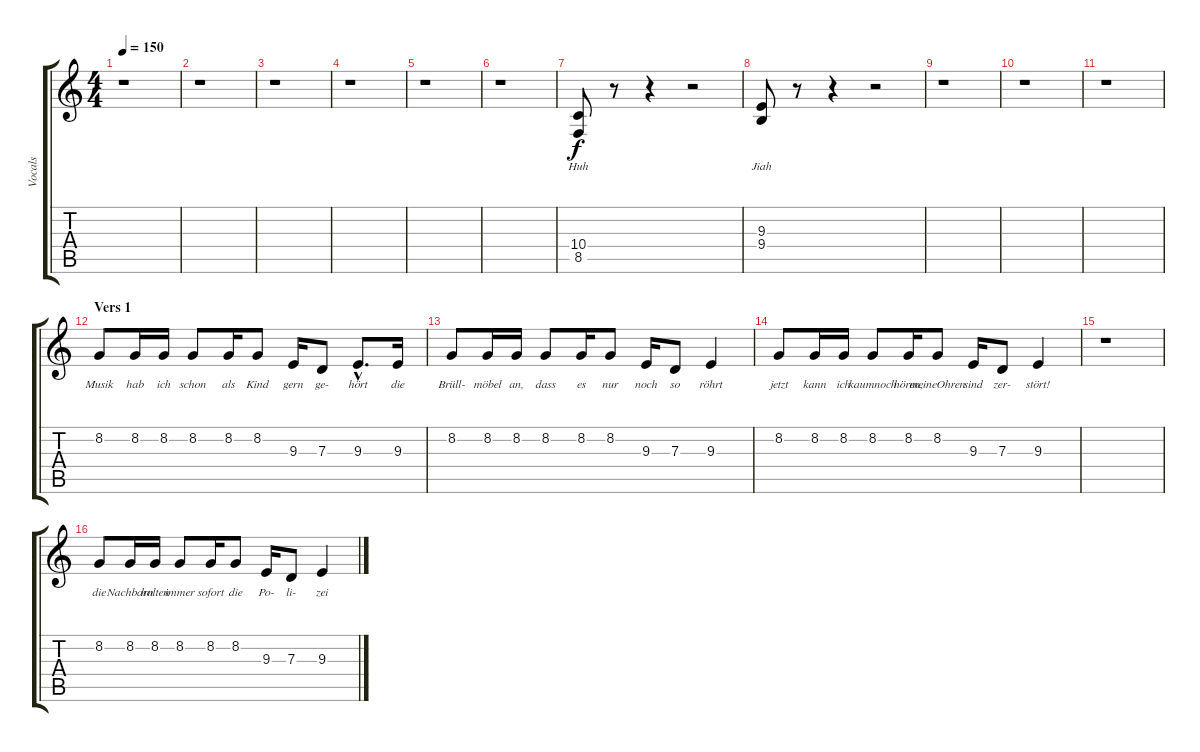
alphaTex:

\track ("Vocals" "Vocals") {instrument oboe}
\staff {score tabs}
\tuning (E4 B3 G3 D3 A2 E2) {hide}
\ts (4 4)
\tempo 150
\clef g2
\ks c
r.1{dy f instrument oboe} |
r.1 |
r.1 |
r.1 |
r.1 |
r.1 |
(10.4 8.5).8{lyrics (0 "Huh") lyrics (1 "") lyrics (2 "") lyrics (3 "") lyrics (4 "")} r.8 r.4 r.2 |
(9.3 9.4).8{lyrics (0 "Jiah") lyrics (1 "") lyrics (2 "") lyrics (3 "") lyrics (4 "")} r.8 r.4 r.2 |
r.1 |
r.1 |
r.1 |
\section ("" "Vers 1")
8.2.8{lyrics (0 "Musik") lyrics (1 "") lyrics (2 "") lyrics (3 "") lyrics (4 "")} 8.2.16{lyrics (0 "hab") lyrics (1 "") lyrics (2 "") lyrics (3 "") lyrics (4 "")} 8.2.16{lyrics (0 "ich") lyrics (1 "") lyrics (2 "") lyrics (3 "") lyrics (4 "")} 8.2.8{lyrics (0 "schon") lyrics (1 "") lyrics (2 "") lyrics (3 "") lyrics (4 "")} 8.2.16{lyrics (0 "als") lyrics (1 "") lyrics (2 "") lyrics (3 "") lyrics (4 "")} 8.2.8{lyrics (0 "Kind") lyrics (1 "") lyrics (2 "") lyrics (3 "") lyrics (4 "")} 9.3.16{lyrics (0 "gern") lyrics (1 "") lyrics (2 "") lyrics (3 "") lyrics (4 "")} 7.3.8{lyrics (0 "ge-") lyrics (1 "") lyrics (2 "") lyrics (3 "") lyrics (4 "")} 9.3{hac}.8{d lyrics (0 "hört") lyrics (1 "") lyrics (2 "") lyrics (3 "") lyrics (4 "")} 9.3.16{lyrics (0 "die") lyrics (1 "") lyrics (2 "") lyrics (3 "") lyrics (4 "")} |
8.2.8{lyrics (0 "Brüll-") lyrics (1 "") lyrics (2 "") lyrics (3 "") lyrics (4 "")} 8.2.16{lyrics (0 "möbel") lyrics (1 "") lyrics (2 "") lyrics (3 "") lyrics (4 "")} 8.2.16{lyrics (0 "an,") lyrics (1 "") lyrics (2 "") lyrics (3 "") lyrics (4 "")} 8.2.8{lyrics (0 "dass") lyrics (1 "") lyrics (2 "") lyrics (3 "") lyrics (4 "")} 8.2.16{lyrics (0 "es") lyrics (1 "") lyrics (2 "") lyrics (3 "") lyrics (4 "")} 8.2.8{lyrics (0 "nur") lyrics (1 "") lyrics (2 "") lyrics (3 "") lyrics (4 "")} 9.3.16{lyrics (0 "noch") lyrics (1 "") lyrics (2 "") lyrics (3 "") lyrics (4 "")} 7.3.8{lyrics (0 "so") lyrics (1 "") lyrics (2 "") lyrics (3 "") lyrics (4 "")} 9.3.4{lyrics (0 "röhrt") lyrics (1 "") lyrics (2 "") lyrics (3 "") lyrics (4 "")} |
8.2.8{lyrics (0 "jetzt") lyrics (1 "") lyrics (2 "") lyrics (3 "") lyrics (4 "")} 8.2.16{lyrics (0 "kann") lyrics (1 "") lyrics (2 "") lyrics (3 "") lyrics (4 "")} 8.2.16{lyrics (0 "ich") lyrics (1 "") lyrics (2 "") lyrics (3 "") lyrics (4 "")} 8.2.8{lyrics (0 "kaumnoch") lyrics (1 "") lyrics (2 "") lyrics (3 "") lyrics (4 "")} 8.2.16{lyrics (0 "hören,") lyrics (1 "") lyrics (2 "") lyrics (3 "") lyrics (4 "")} 8.2.8{lyrics (0 "meineOhren") lyrics (1 "") lyrics (2 "") lyrics (3 "") lyrics (4 "")} 9.3.16{lyrics (0 "sind") lyrics (1 "") lyrics (2 "") lyrics (3 "") lyrics (4 "")} 7.3.8{lyrics (0 "zer-") lyrics (1 "") lyrics (2 "") lyrics (3 "") lyrics (4 "")} 9.3.4{lyrics (0 "stört!") lyrics (1 "") lyrics (2 "") lyrics (3 "") lyrics (4 "")} |
r.1 |
8.2.8{lyrics (0 "die") lyrics (1 "") lyrics (2 "") lyrics (3 "") lyrics (4 "")} 8.2.16{lyrics (0 "Nachbarn") lyrics (1 "") lyrics (2 "") lyrics (3 "") lyrics (4 "")} 8.2.16{lyrics (0 "holten") lyrics (1 "") lyrics (2 "") lyrics (3 "") lyrics (4 "")} 8.2.8{lyrics (0 "immer") lyrics (1 "") lyrics (2 "") lyrics (3 "") lyrics (4 "")} 8.2.16{lyrics (0 "sofort") lyrics (1 "") lyrics (2 "") lyrics (3 "") lyrics (4 "")} 8.2.8{lyrics (0 "die") lyrics (1 "") lyrics (2 "") lyrics (3 "") lyrics (4 "")} 9.3.16{lyrics (0 "Po-") lyrics (1 "") lyrics (2 "") lyrics (3 "") lyrics (4 "")} 7.3.8{lyrics (0 "li-") lyrics (1 "") lyrics (2 "") lyrics (3 "") lyrics (4 "")} 9.3.4{lyrics (0 "zei") lyrics (1 "") lyrics (2 "") lyrics (3 "") lyrics (4 "")}
